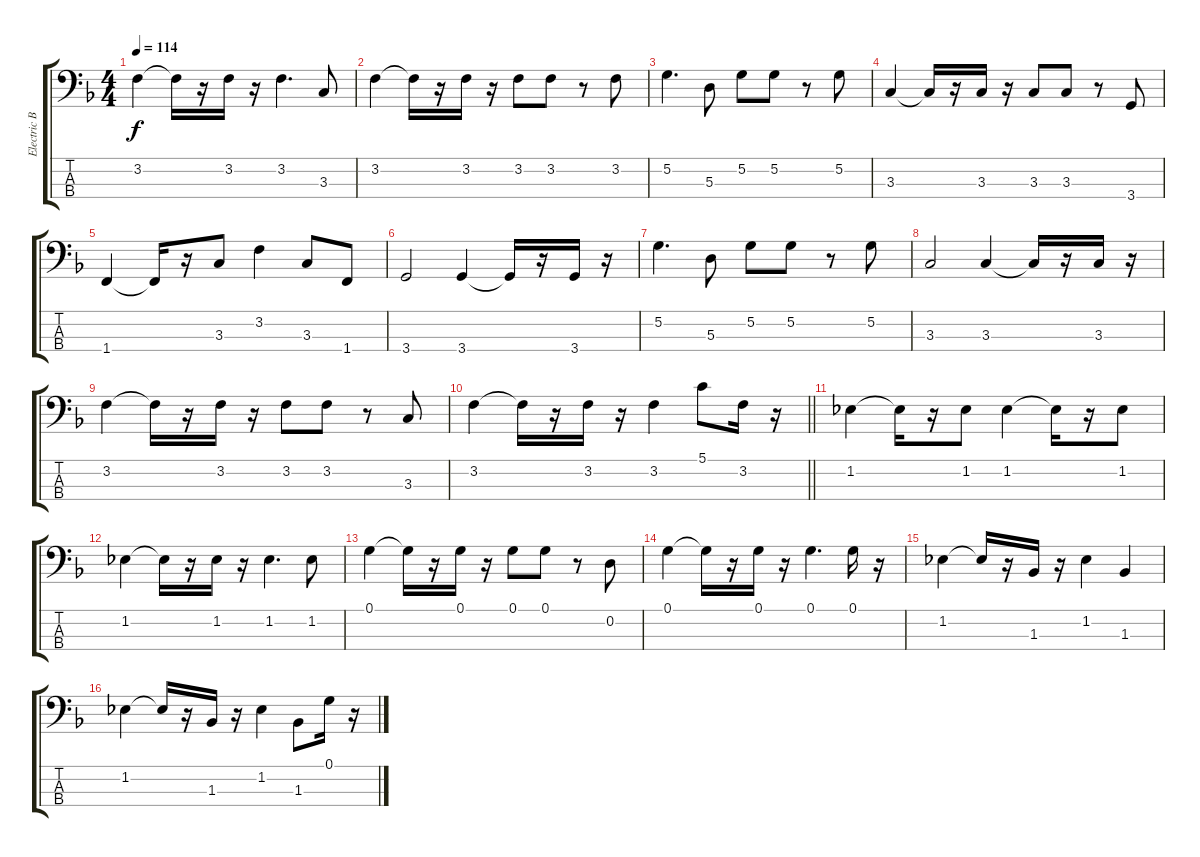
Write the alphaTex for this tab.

\track ("Electric Bass (Finger)" "Electric B") {instrument electricbassfinger}
\staff {score tabs}
\tuning (G2 D2 A1 E1) {hide}
\ts (4 4)
\tempo 114
\clef f4
\ks f
3.2.4{dy f} 3.2{t}.16 r.16 3.2.16 r.16 3.2.4{d} 3.3.8 |
3.2.4 3.2{t}.16 r.16 3.2.16 r.16 3.2.8 3.2.8 r.8 3.2.8 |
5.2.4{d} 5.3.8 5.2.8 5.2.8 r.8 5.2.8 |
3.3.4 3.3{t}.16 r.16 3.3.16 r.16 3.3.8 3.3.8 r.8 3.4.8 |
1.4.4 1.4{t}.16 r.16 3.3.8 3.2.4 3.3.8 1.4.8 |
3.4.2 3.4.4 3.4{t}.16 r.16 3.4.16 r.16 |
5.2.4{d} 5.3.8 5.2.8 5.2.8 r.8 5.2.8 |
3.3.2 3.3.4 3.3{t}.16 r.16 3.3.16 r.16 |
3.2.4 3.2{t}.16 r.16 3.2.16 r.16 3.2.8 3.2.8 r.8 3.3.8 |
\barLineRight lightlight
3.2.4 3.2{t}.16 r.16 3.2.16 r.16 3.2.4 5.1.8 3.2.16 r.16 |
1.2.4 1.2{t}.16 r.16 1.2.8 1.2.4 1.2{t}.16 r.16 1.2.8 |
1.2.4 1.2{t}.16 r.16 1.2.16 r.16 1.2.4{d} 1.2.8 |
0.1.4 0.1{t}.16 r.16 0.1.16 r.16 0.1.8 0.1.8 r.8 0.2.8 |
0.1.4 0.1{t}.16 r.16 0.1.16 r.16 0.1.4{d} 0.1.16 r.16 |
1.2.4 1.2{t}.16 r.16 1.3.16 r.16 1.2.4 1.3.4 |
1.2.4 1.2{t}.16 r.16 1.3.16 r.16 1.2.4 1.3.8 0.1.16 r.16
